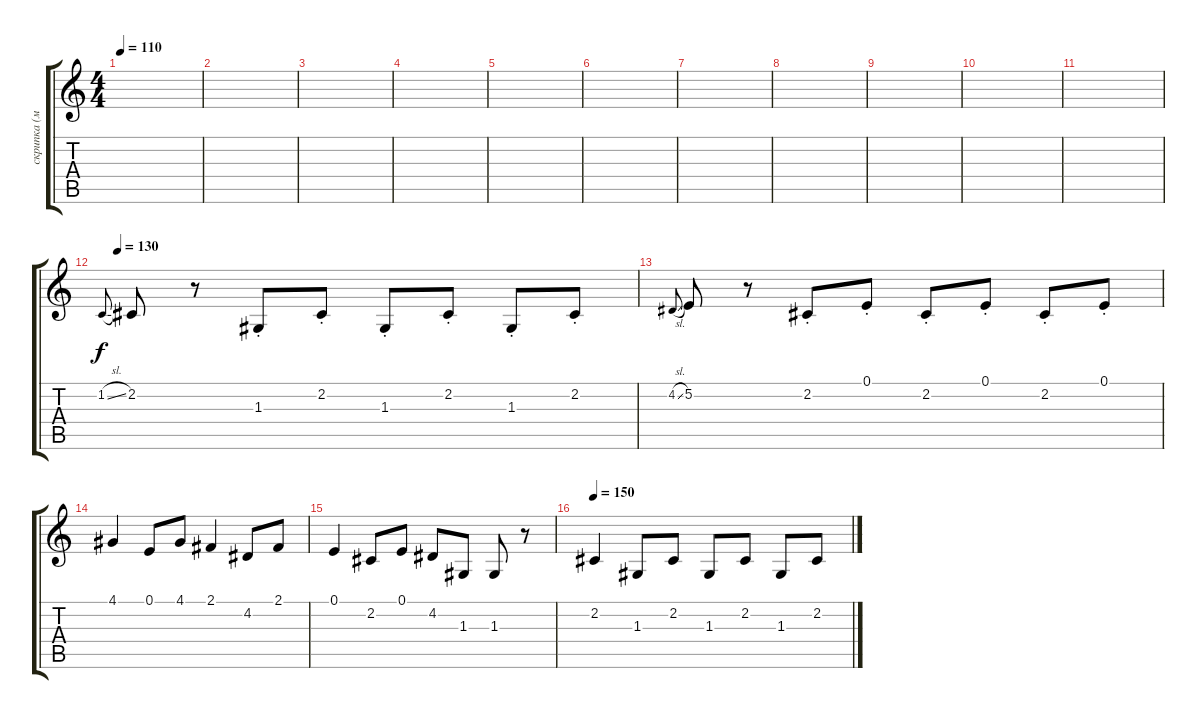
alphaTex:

\track ("скрипка (мелодия)" "скрипка (м") {instrument viola}
\staff {score tabs}
\tuning (E4 B3 G3 D3 A2 E2) {hide}
\ts (4 4)
\tempo 110
\clef g2
\ks c
|
|
|
|
|
|
|
|
|
|
|
\tempo (130 0.03125)
1.2{sl}.8{gr onbeat} 2.2.8 r.8 1.3{st}.8 2.2{st}.8 1.3{st}.8 2.2{st}.8 1.3{st}.8 2.2{st}.8 |
4.2{sl}.8{gr onbeat} 5.2.8 r.8 2.2{st}.8 0.1{st}.8 2.2{st}.8 0.1{st}.8 2.2{st}.8 0.1{st}.8 |
4.1.4 0.1.8 4.1.8 2.1.4 4.2.8 2.1.8 |
0.1.4 2.2.8 0.1.8 4.2.8 1.3.8 1.3.8 r.8 |
\tempo 150
2.2.4 1.3.8 2.2.8 1.3.8 2.2.8 1.3.8 2.2.8
